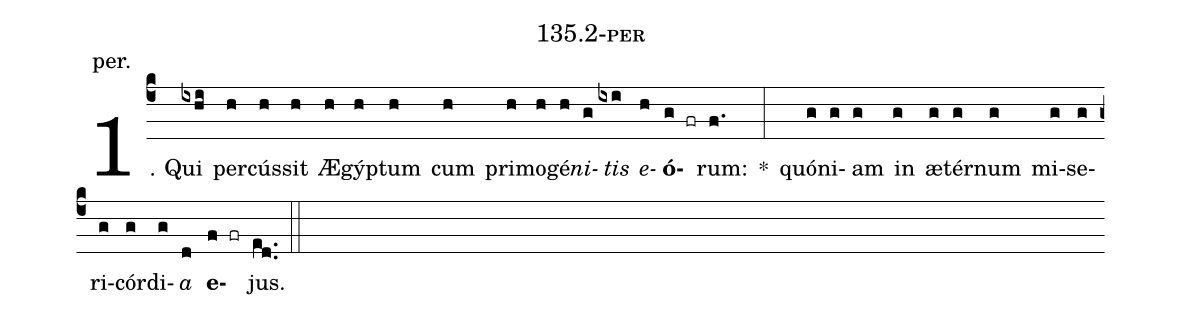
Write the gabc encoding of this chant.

name: 135.2-per;
annotation: per.;
%%
(c4)1. Qui(ixhi) per(h)cús(h)sit(h) Æ(h)gýp(h)tum(h) cum(h) pri(h)mo(h)gé(h)<i>ni</i>(g)<i>tis</i>(ixi) <i>e</i>(h)<b>ó</b>(g fr)rum:(f.) *(:) quón(g)i(g)am(g) in(g) æ(g)tér(g)num(g) mi(g)se(g)ri(g)cór(g)di(g)<i>a</i>(d) <b>e</b>(f fr)jus.(ed..) (::)
